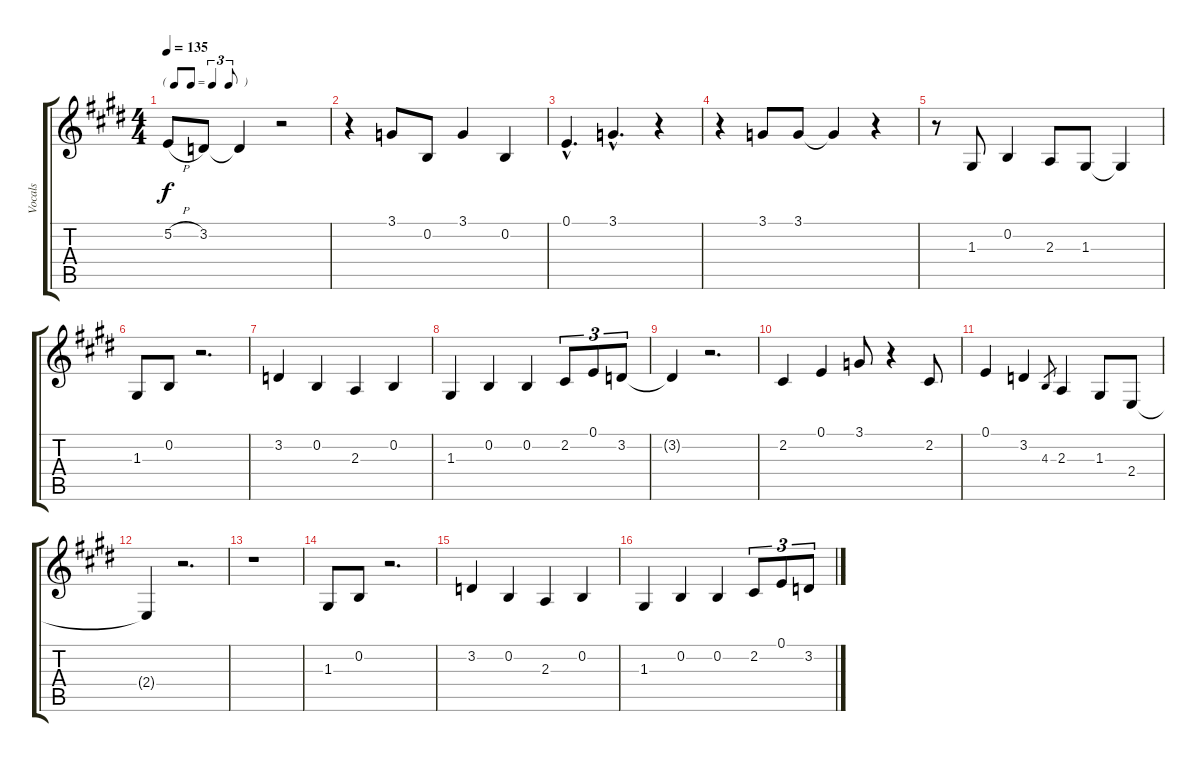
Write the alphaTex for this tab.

\track ("Vocals" "Vocals") {instrument frenchhorn}
\staff {score tabs}
\tuning (E4 B3 G3 D3 A2 E2) {hide}
\ts (4 4)
\tf triplet8th
\tempo 135
\clef g2
\ks e
5.2{h}.8{dy f} 3.2.8 3.2{t}.4 r.2 |
r.4 3.1.8 0.2.8 3.1.4 0.2.4 |
0.1{hac}.4{d} 3.1{hac}.4{d} r.4 |
r.4 3.1.8 3.1.8 3.1{t}.4 r.4 |
r.8 1.3.8 0.2.4 2.3.8 1.3.8 1.3{t}.4 |
1.3.8 0.2.8 r.2{d} |
3.2.4 0.2.4 2.3.4 0.2.4 |
1.3.4 0.2.4 0.2.4 2.2.8{tu (3 2)} 0.1.8{tu (3 2)} 3.2.8{tu (3 2)} |
3.2{t}.4 r.2{d} |
2.2.4 0.1.4 3.1.8 r.4 2.2.8 |
0.1.4 3.2.4 4.3.8{gr} 2.3.4 1.3.8 2.4.8 |
2.4{t}.4 r.2{d} |
r.1 |
1.3.8 0.2.8 r.2{d} |
3.2.4 0.2.4 2.3.4 0.2.4 |
1.3.4 0.2.4 0.2.4 2.2.8{tu (3 2)} 0.1.8{tu (3 2)} 3.2.8{tu (3 2)}
